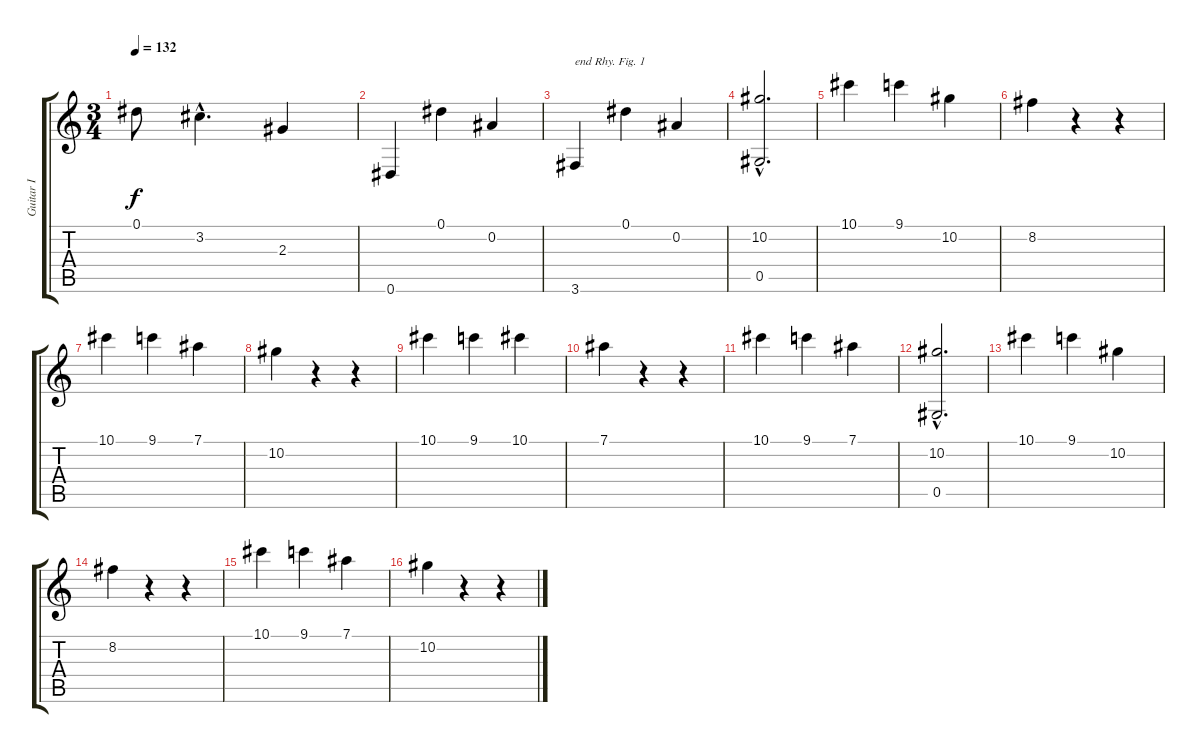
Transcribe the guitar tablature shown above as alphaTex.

\track ("Guitar I" "Guitar I") {instrument electricguitarclean}
\staff {score tabs}
\tuning (Eb4 Bb3 Gb3 Db3 Ab2 Eb2) {hide}
\ts (3 4)
\tempo 132
\clef g2
\ks c
0.1.8{dy f} 3.2{hac}.4{d} 2.3.4 |
0.6.4 0.1.4 0.2.4 |
3.6.4{txt "end Rhy. Fig. 1"} 0.1.4 0.2.4 |
(10.2{hac} 0.5{hac}).2{d} |
10.1.4 9.1.4 10.2.4 |
8.2.4 r.4 r.4 |
10.1.4 9.1.4 7.1.4 |
10.2.4 r.4 r.4 |
10.1.4 9.1.4 10.1.4 |
7.1.4 r.4 r.4 |
10.1.4 9.1.4 7.1.4 |
(10.2{hac} 0.5{hac}).2{d} |
10.1.4 9.1.4 10.2.4 |
8.2.4 r.4 r.4 |
10.1.4 9.1.4 7.1.4 |
10.2.4 r.4 r.4
